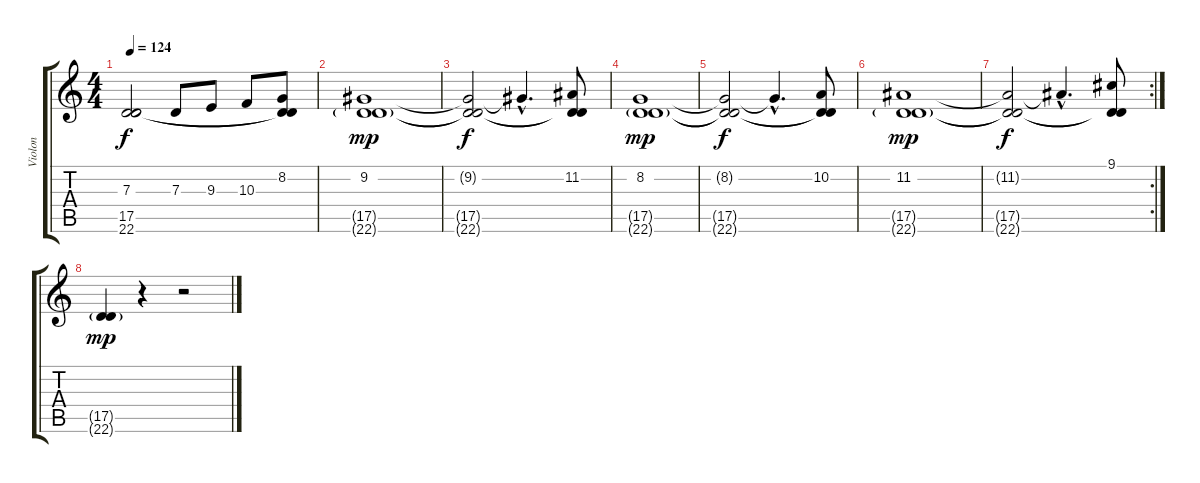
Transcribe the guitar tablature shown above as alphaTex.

\track ("Violon" "Violon") {instrument viola}
\staff {score tabs}
\tuning (E4 B3 G3 D3 A2 E2) {hide}
\ts (4 4)
\tempo 124
\clef g2
\ks c
(7.3{t} 17.5{t} 22.6{t}).2{dy f} 7.3.8 9.3.8 10.3.8 (8.2 17.5{t} 22.6{t}).8 |
(9.2 17.5{g} 22.6{g}).1{dy mp} |
(9.2{t} 17.5{t} 22.6{t}).2{dy f} 9.2{hac t}.4{d} (11.2 17.5{t} 22.6{t}).8 |
(8.2 17.5{g} 22.6{g}).1{dy mp} |
(8.2{t} 17.5{t} 22.6{t}).2{dy f} 8.2{hac t}.4{d} (10.2 17.5{t} 22.6{t}).8 |
(11.2 17.5{g} 22.6{g}).1{dy mp} |
\rc 2
(11.2{t} 17.5{t} 22.6{t}).2{dy f} 11.2{hac t}.4{d} (9.1 17.5{t} 22.6{t}).8 |
(17.5{g} 22.6{g}).4{dy mp} r.4 r.2
